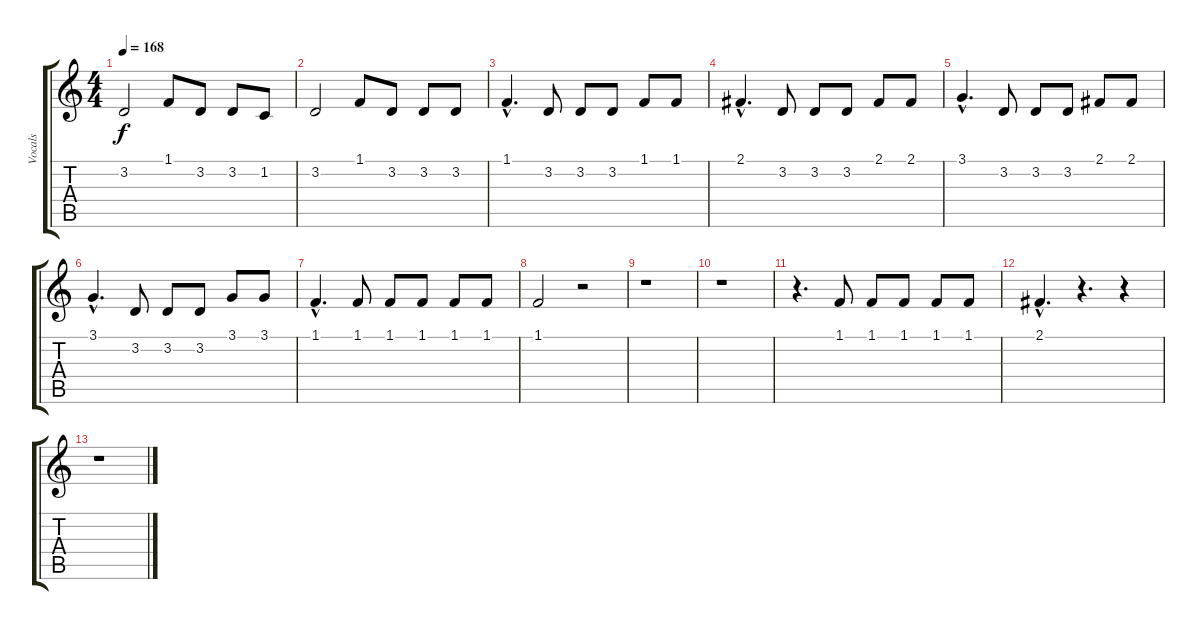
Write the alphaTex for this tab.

\track ("Vocals" "Vocals") {instrument voiceoohs}
\staff {score tabs}
\tuning (E4 B3 G3 D3 A2 E2) {hide}
\ts (4 4)
\tempo 168
\clef g2
\ks c
3.2.2{dy f} 1.1.8 3.2.8 3.2.8 1.2.8 |
3.2.2 1.1.8 3.2.8 3.2.8 3.2.8 |
1.1{hac}.4{d} 3.2.8 3.2.8 3.2.8 1.1.8 1.1.8 |
2.1{hac}.4{d} 3.2.8 3.2.8 3.2.8 2.1.8 2.1.8 |
3.1{hac}.4{d} 3.2.8 3.2.8 3.2.8 2.1.8 2.1.8 |
3.1{hac}.4{d} 3.2.8 3.2.8 3.2.8 3.1.8 3.1.8 |
1.1{hac}.4{d} 1.1.8 1.1.8 1.1.8 1.1.8 1.1.8 |
1.1.2 r.2 |
r.1 |
r.1 |
r.4{d} 1.1.8 1.1.8 1.1.8 1.1.8 1.1.8 |
2.1{hac}.4{d} r.4{d} r.4 |
r.1
